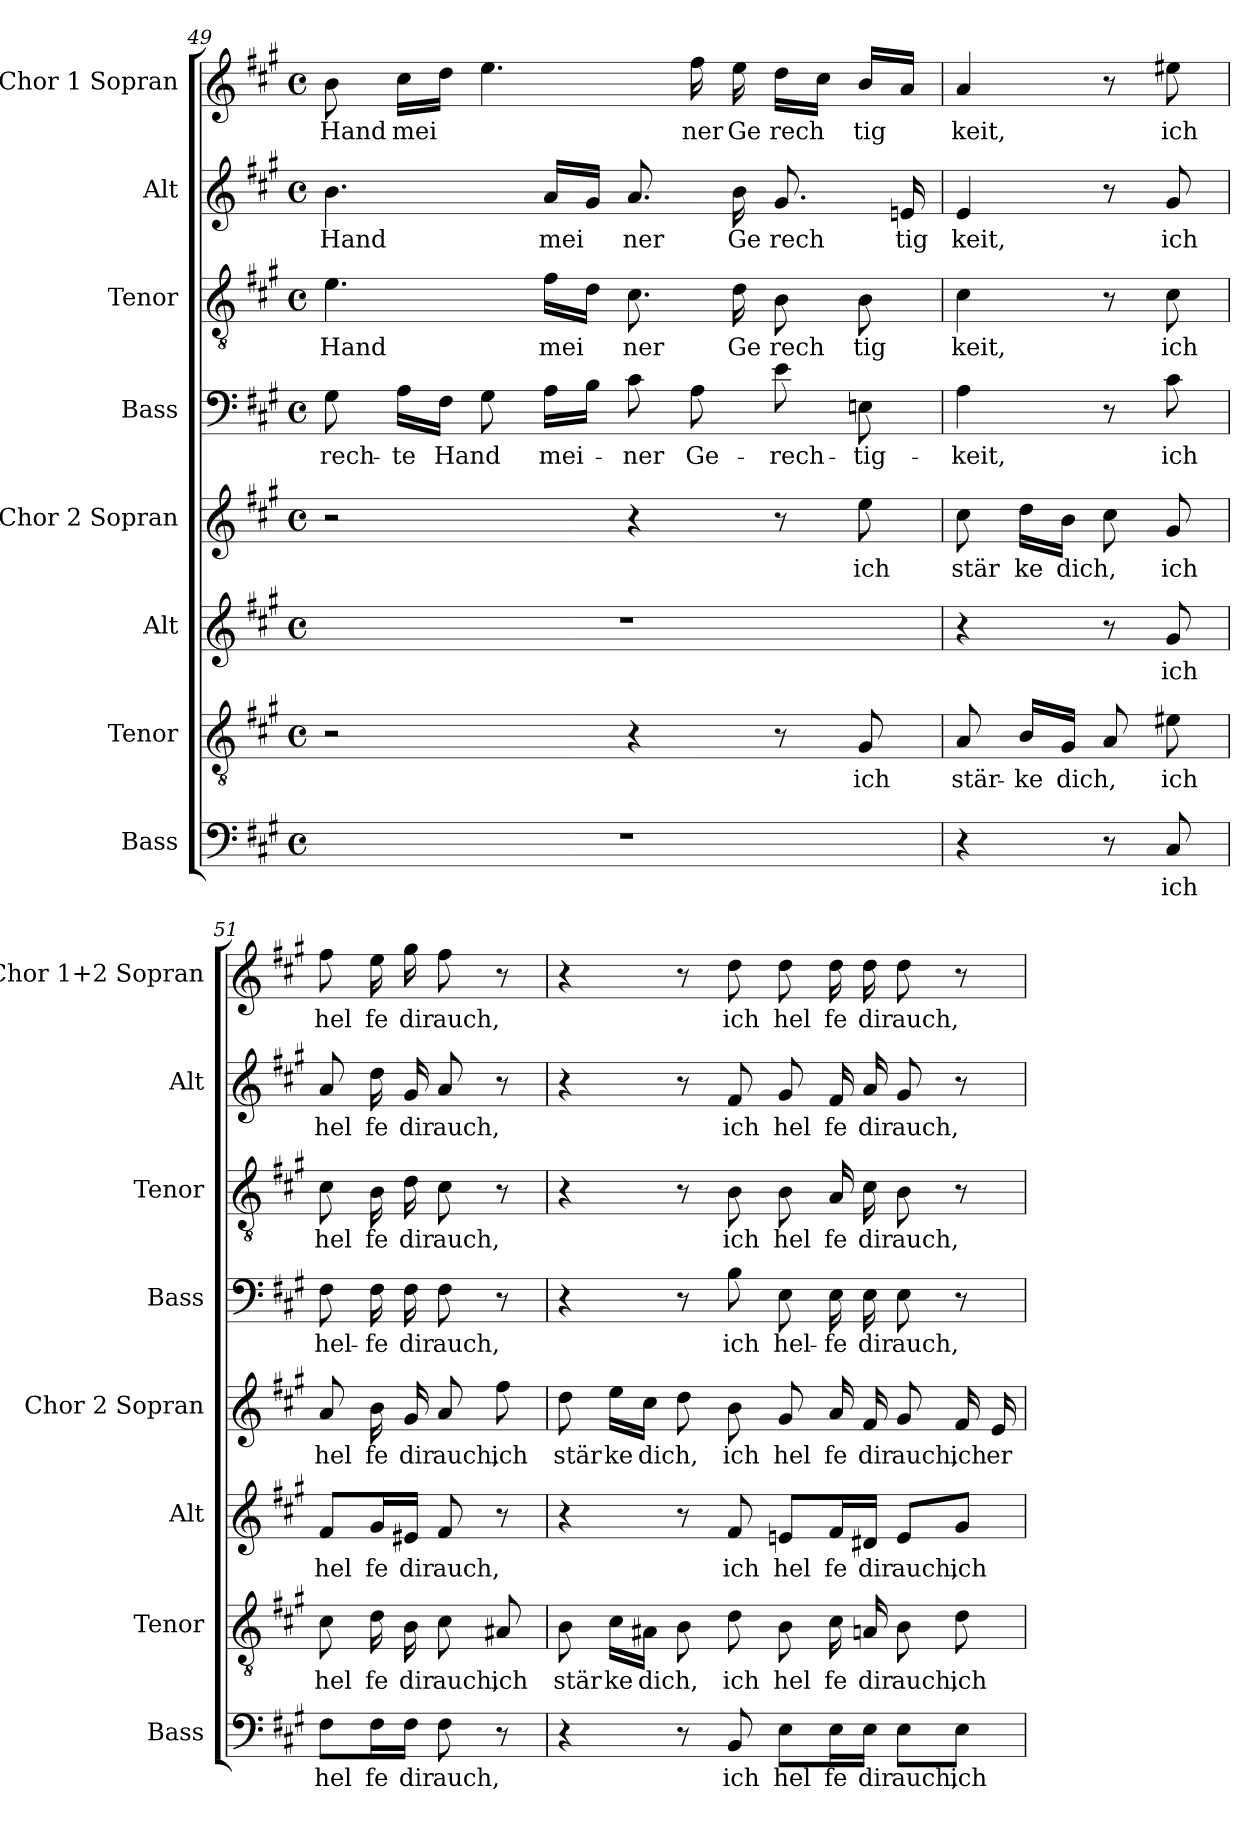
**kern	**text	**kern	**text	**kern	**text	**kern	**text	**kern	**text	**kern	**text	**kern	**text	**kern	**text
*part8	*part8	*part7	*part7	*part6	*part6	*part5	*part5	*part4	*part4	*part3	*part3	*part2	*part2	*part1	*part1
*staff8	*staff8	*staff7	*staff7	*staff6	*staff6	*staff5	*staff5	*staff4	*staff4	*staff3	*staff3	*staff2	*staff2	*staff1	*staff1
*I"Bass	*	*I"Tenor	*	*I"Alt	*	*I"Chor 2  Sopran	*	*I"Bass	*	*I"Tenor	*	*I"Alt	*	*I"Chor 1  Sopran	*
*I'Bass	*	*I'Tenor	*	*I'Alt	*	*I'Chor 2  Sopran	*	*I'Bass	*	*I'Tenor	*	*I'Alt	*	*I'Chor 1+2  Sopran	*
*clefF4	*	*clefGv2	*	*clefG2	*	*clefG2	*	*clefF4	*	*clefGv2	*	*clefG2	*	*clefG2	*
*k[f#c#g#]	*	*k[f#c#g#]	*	*k[f#c#g#]	*	*k[f#c#g#]	*	*k[f#c#g#]	*	*k[f#c#g#]	*	*k[f#c#g#]	*	*k[f#c#g#]	*
*A:	*	*A:	*	*A:	*	*A:	*	*A:	*	*A:	*	*A:	*	*A:	*
*M4/4	*	*M4/4	*	*M4/4	*	*M4/4	*	*M4/4	*	*M4/4	*	*M4/4	*	*M4/4	*
*met(c)	*	*met(c)	*	*met(c)	*	*met(c)	*	*met(c)	*	*met(c)	*	*met(c)	*	*met(c)	*
=49	=49	=49	=49	=49	=49	=49	=49	=49	=49	=49	=49	=49	=49	=49	=49
!	!	!	!	!	!	!	!	!	!LO:LY:b:cj	!	!LO:LY:b:cj	!	!LO:LY:b:cj	!	!LO:LY:b:cj
1r	.	2r	.	1r	.	2r	.	8G#\	rech-	4.e\	Hand	4.b\	Hand	8b\	Hand
!	!	!	!	!	!	!	!	!	!LO:LY:b:cj	!	!	!	!	!	!LO:LY:b
.	.	.	.	.	.	.	.	16A\L	-te	.	.	.	.	16cc#\L	mei
!	!	!	!	!	!	!	!	!	!LO:LY:b	!	!	!	!	!	!
.	.	.	.	.	.	.	.	16F#\J	Hand	.	.	.	.	16dd\J	.
.	.	.	.	.	.	.	.	8G#\	.	.	.	.	.	4.ee\	.
!	!	!	!	!	!	!	!	!	!LO:LY:b	!	!LO:LY:b	!	!LO:LY:b	!	!
.	.	.	.	.	.	.	.	16A\L	mei-	16f#\L	mei	16a/L	mei	.	.
.	.	.	.	.	.	.	.	16B\J	.	16d\J	.	16g#/J	.	.	.
!	!	!	!	!	!	!	!	!	!LO:LY:b:cj	!	!LO:LY:b:cj	!	!LO:LY:b:cj	!	!
.	.	4r	.	.	.	4r	.	8c#\	-ner	8.c#\	ner	8.a/	ner	.	.
!	!	!	!	!	!	!	!	!	!LO:LY:b:cj	!	!	!	!	!	!LO:LY:b:cj
.	.	.	.	.	.	.	.	8A\	Ge-	.	.	.	.	16ff#\	ner
!	!	!	!	!	!	!	!	!	!	!	!LO:LY:b:cj	!	!LO:LY:b:cj	!	!LO:LY:b:cj
.	.	.	.	.	.	.	.	.	.	16d\	Ge	16b\	Ge	16ee\	Ge
!	!	!	!	!	!	!	!	!	!LO:LY:b:cj	!	!LO:LY:b:cj	!	!LO:LY:b:cj	!	!LO:LY:b
.	.	8r	.	.	.	8r	.	8e\	-rech-	8B\	rech	8.g#/	rech	16dd\L	rech
.	.	.	.	.	.	.	.	.	.	.	.	.	.	16cc#\J	.
!	!	!	!LO:LY:b:cj	!	!	!	!LO:LY:b:cj	!	!LO:LY:b:cj	!	!LO:LY:b:cj	!	!	!	!LO:LY:b
.	.	8G#/	ich	.	.	8ee\	ich	8En\	-tig-	8B\	tig	.	.	16b/L	tig
!	!	!	!	!	!	!	!	!	!	!	!	!	!LO:LY:b:cj	!	!
.	.	.	.	.	.	.	.	.	.	.	.	16en/	tig	16a/J	.
=50	=50	=50	=50	=50	=50	=50	=50	=50	=50	=50	=50	=50	=50	=50	=50
!	!	!	!LO:LY:b:cj	!	!	!	!LO:LY:b:cj	!	!LO:LY:b:cj	!	!LO:LY:b:cj	!	!LO:LY:b:cj	!	!LO:LY:b:cj
4r	.	8A/	stär-	4r	.	8cc#\	stär	4A\	-keit,	4c#\	keit,	4e/	keit,	4a/	keit,
!	!	!	!LO:LY:b:cj	!	!	!	!LO:LY:b:cj	!	!	!	!	!	!	!	!
.	.	16B/L	-ke	.	.	16dd\L	ke	.	.	.	.	.	.	.	.
!	!	!	!LO:LY:b	!	!	!	!LO:LY:b	!	!	!	!	!	!	!	!
.	.	16G#/J	dich,	.	.	16b\J	dich,	.	.	.	.	.	.	.	.
8r	.	8A/	.	8r	.	8cc#\	.	8r	.	8r	.	8r	.	8r	.
!	!LO:LY:b:cj	!	!LO:LY:b:cj	!	!LO:LY:b:cj	!	!LO:LY:b:cj	!	!LO:LY:b:cj	!	!LO:LY:b:cj	!	!LO:LY:b:cj	!	!LO:LY:b:cj
8C#/	ich	8e#X\	ich	8g#/	ich	8g#/	ich	8c#\	ich	8c#\	ich	8g#/	ich	8ee#X\	ich
!!LO:PB:g=z
=51	=51	=51	=51	=51	=51	=51	=51	=51	=51	=51	=51	=51	=51	=51	=51
!	!LO:LY:b:cj	!	!LO:LY:b:cj	!	!LO:LY:b:cj	!	!LO:LY:b:cj	!	!LO:LY:b:cj	!	!LO:LY:b:cj	!	!LO:LY:b:cj	!	!LO:LY:b:cj
8F#\L	hel	8c#\	hel	8f#/L	hel	8a/	hel	8F#\	hel-	8c#\	hel	8a/	hel	8ff#\	hel
!	!LO:LY:b:cj	!	!LO:LY:b:cj	!	!LO:LY:b:cj	!	!LO:LY:b:cj	!	!LO:LY:b:cj	!	!LO:LY:b:cj	!	!LO:LY:b:cj	!	!LO:LY:b:cj
16F#\L	fe	16d\	fe	16g#/L	fe	16b\	fe	16F#\	-fe	16B\	fe	16dd\	fe	16ee\	fe
!	!LO:LY:b:cj	!	!LO:LY:b:cj	!	!LO:LY:b:cj	!	!LO:LY:b:cj	!	!LO:LY:b:cj	!	!LO:LY:b:cj	!	!LO:LY:b:cj	!	!LO:LY:b:cj
16F#\JJ	dir	16B\	dir	16e#X/JJ	dir	16g#/	dir	16F#\	dir	16d\	dir	16g#/	dir	16gg#\	dir
!	!LO:LY:b:cj	!	!LO:LY:b:cj	!	!LO:LY:b:cj	!	!LO:LY:b:cj	!	!LO:LY:b:cj	!	!LO:LY:b:cj	!	!LO:LY:b:cj	!	!LO:LY:b:cj
8F#\	auch,	8c#\	auch,	8f#/	auch,	8a/	auch,	8F#\	auch,	8c#\	auch,	8a/	auch,	8ff#\	auch,
!	!	!	!LO:LY:b:cj	!	!	!	!LO:LY:b:cj	!	!	!	!	!	!	!	!
8r	.	8A#X/	ich	8r	.	8ff#\	ich	8r	.	8r	.	8r	.	8r	.
=52	=52	=52	=52	=52	=52	=52	=52	=52	=52	=52	=52	=52	=52	=52	=52
!	!	!	!LO:LY:b:cj	!	!	!	!LO:LY:b:cj	!	!	!	!	!	!	!	!
4r	.	8B\	stär	4r	.	8dd\	stär	4r	.	4r	.	4r	.	4r	.
!	!	!	!LO:LY:b:cj	!	!	!	!LO:LY:b:cj	!	!	!	!	!	!	!	!
.	.	16c#\L	ke	.	.	16ee\L	ke	.	.	.	.	.	.	.	.
!	!	!	!LO:LY:b	!	!	!	!LO:LY:b	!	!	!	!	!	!	!	!
.	.	16A#X\J	dich,	.	.	16cc#\J	dich,	.	.	.	.	.	.	.	.
8r	.	8B\	.	8r	.	8dd\	.	8r	.	8r	.	8r	.	8r	.
!	!LO:LY:b:cj	!	!LO:LY:b:cj	!	!LO:LY:b:cj	!	!LO:LY:b:cj	!	!LO:LY:b:cj	!	!LO:LY:b:cj	!	!LO:LY:b:cj	!	!LO:LY:b:cj
8BB/	ich	8d\	ich	8f#/	ich	8b\	ich	8B\	ich	8B\	ich	8f#/	ich	8dd\	ich
!	!LO:LY:b:cj	!	!LO:LY:b:cj	!	!LO:LY:b:cj	!	!LO:LY:b:cj	!	!LO:LY:b:cj	!	!LO:LY:b:cj	!	!LO:LY:b:cj	!	!LO:LY:b:cj
8E\L	hel	8B\	hel	8en/L	hel	8g#/	hel	8E\	hel-	8B\	hel	8g#/	hel	8dd\	hel
!	!LO:LY:b:cj	!	!LO:LY:b:cj	!	!LO:LY:b:cj	!	!LO:LY:b:cj	!	!LO:LY:b:cj	!	!LO:LY:b:cj	!	!LO:LY:b:cj	!	!LO:LY:b:cj
16E\L	fe	16c#\	fe	16f#/L	fe	16a/	fe	16E\	-fe	16A/	fe	16f#/	fe	16dd\	fe
!	!LO:LY:b:cj	!	!LO:LY:b:cj	!	!LO:LY:b:cj	!	!LO:LY:b:cj	!	!LO:LY:b:cj	!	!LO:LY:b:cj	!	!LO:LY:b:cj	!	!LO:LY:b:cj
16E\JJ	dir	16An/	dir	16d#X/JJ	dir	16f#/	dir	16E\	dir	16c#\	dir	16a/	dir	16dd\	dir
!	!LO:LY:b:cj	!	!LO:LY:b:cj	!	!LO:LY:b:cj	!	!LO:LY:b:cj	!	!LO:LY:b:cj	!	!LO:LY:b:cj	!	!LO:LY:b:cj	!	!LO:LY:b:cj
8E\L	auch,	8B\	auch,	8e/L	auch,	8g#/	auch,	8E\	auch,	8B\	auch,	8g#/	auch,	8dd\	auch,
!	!LO:LY:b:cj	!	!LO:LY:b:cj	!	!LO:LY:b:cj	!	!LO:LY:b:cj	!	!	!	!	!	!	!	!
8E\J	ich	8d\	ich	8g#/J	ich	16f#/	ich	8r	.	8r	.	8r	.	8r	.
!	!	!	!	!	!	!	!LO:LY:b:cj	!	!	!	!	!	!	!	!
.	.	.	.	.	.	16e/	er	.	.	.	.	.	.	.	.
=	=	=	=	=	=	=	=	=	=	=	=	=	=	=	=
*-	*-	*-	*-	*-	*-	*-	*-	*-	*-	*-	*-	*-	*-	*-	*-
